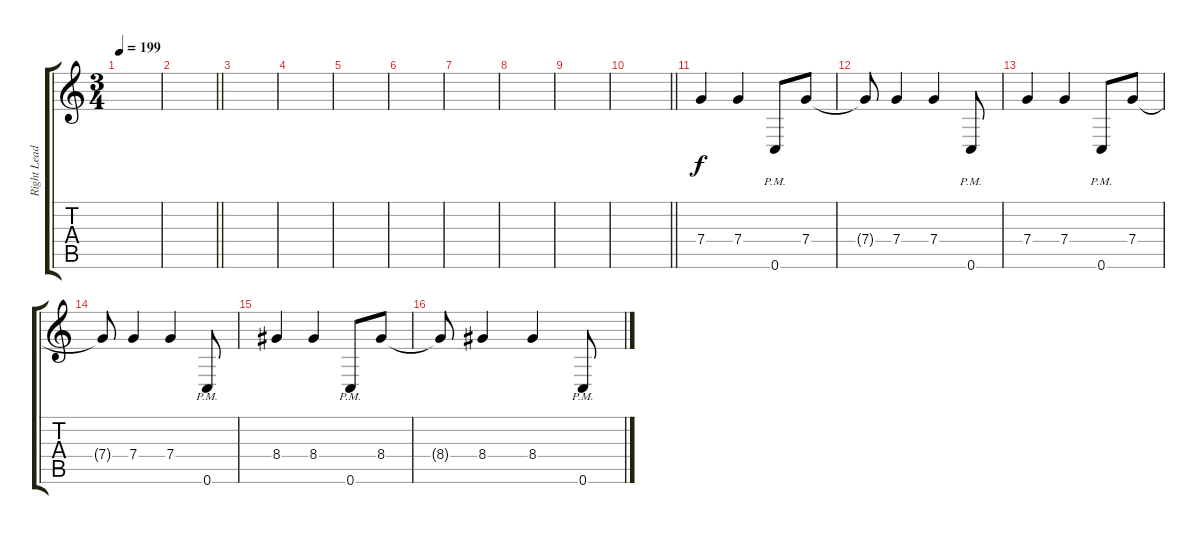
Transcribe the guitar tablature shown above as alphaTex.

\track ("Right Lead 1" "Right Lead") {instrument distortionguitar}
\staff {score tabs}
\tuning (D4 A3 F3 C3 G2 C2) {hide}
\ts (3 4)
\tempo 199
\clef g2
\ks c
|
\barLineRight lightlight
|
|
|
|
|
|
|
|
\barLineRight lightlight
|
\section ("" "")
7.4.4{instrument distortionguitar} 7.4.4 0.6{pm}.8 7.4.8 |
7.4{t}.8 7.4.4 7.4.4 0.6{pm}.8 |
7.4.4 7.4.4 0.6{pm}.8 7.4.8 |
7.4{t}.8 7.4.4 7.4.4 0.6{pm}.8 |
8.4.4 8.4.4 0.6{pm}.8 8.4.8 |
8.4{t}.8 8.4.4 8.4.4 0.6{pm}.8
